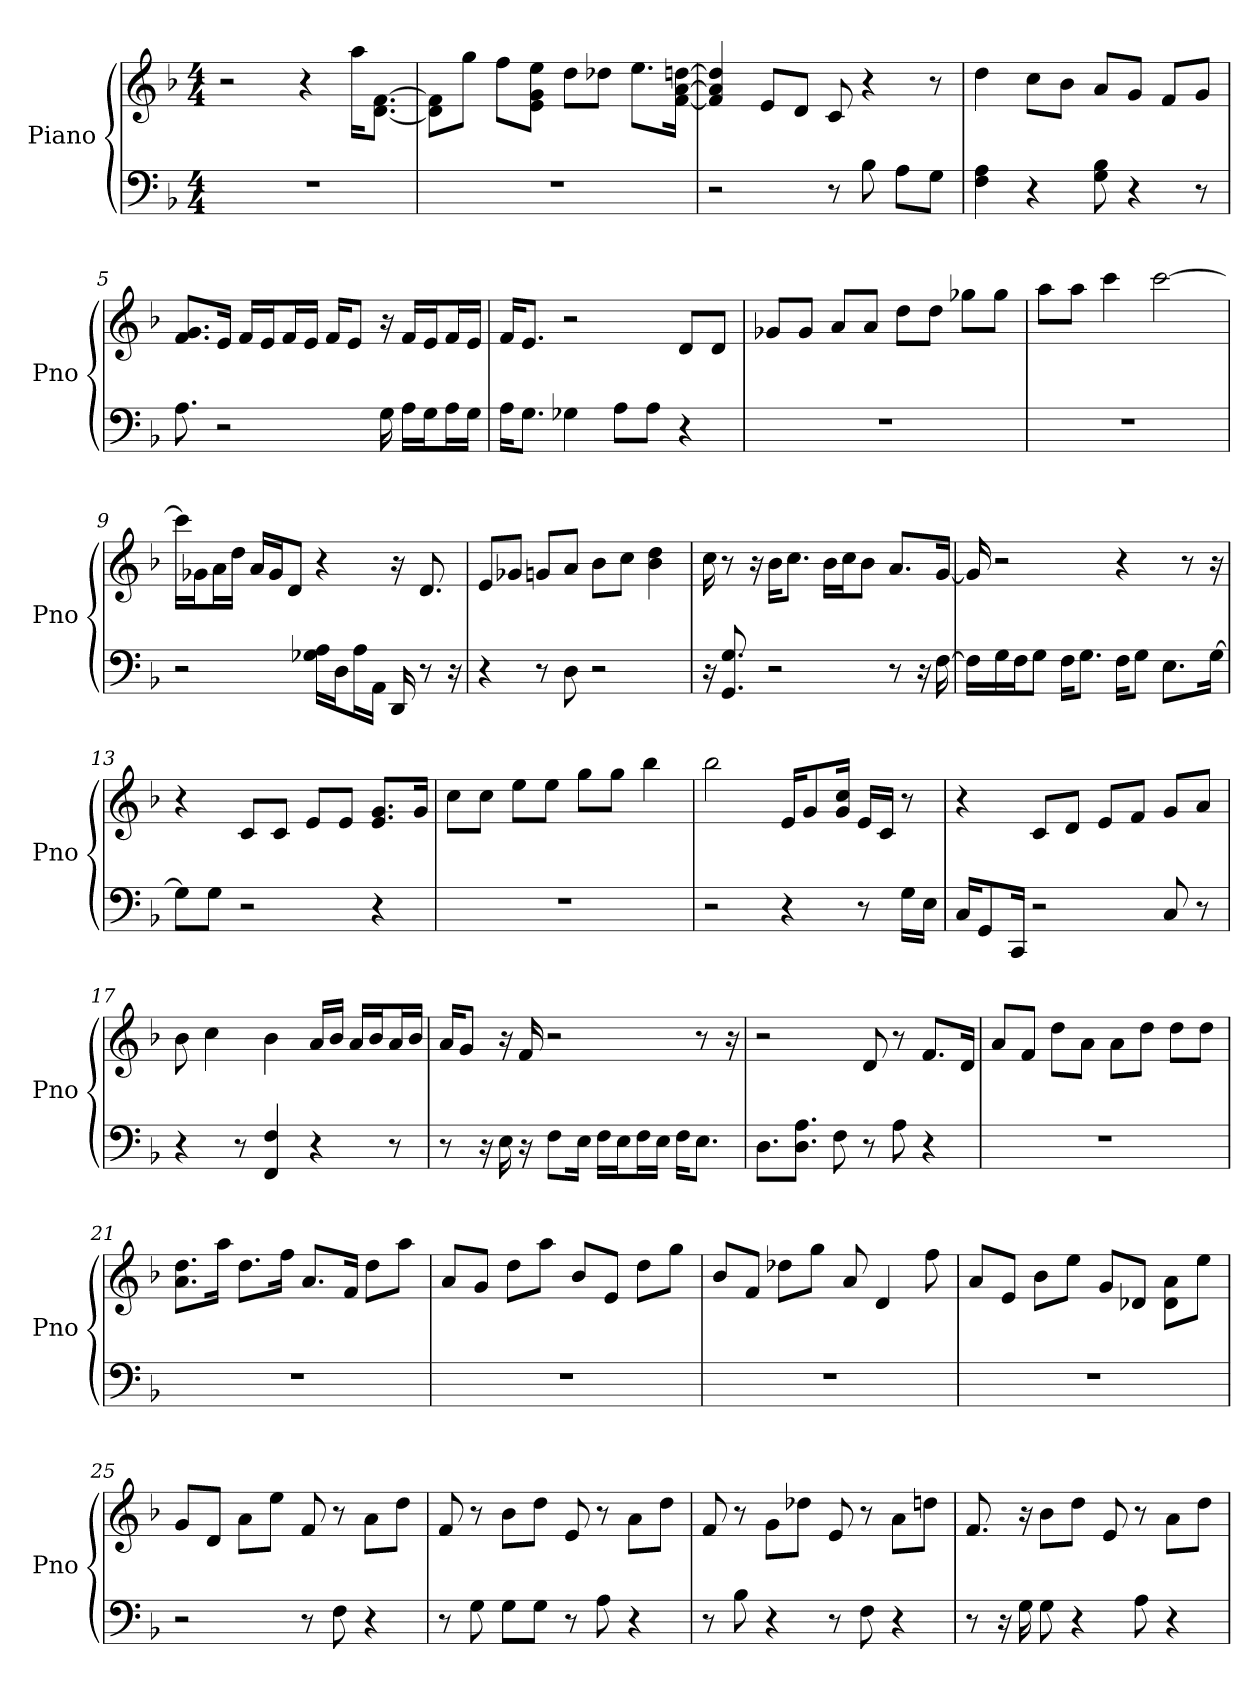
**kern	**kern
*part1	*part1
*staff2	*staff1
*I"Piano	*
*I'Pno	*
*clefF4	*clefG2
*k[b-]	*k[b-]
*F:	*F:
*M4/4	*M4/4
*MM158	*MM158
=1	=1
1r	2r
.	4r
.	16aa\KL
.	[8.f\ [8.d\J
=2	=2
1r	8f]\ 8d]\L
.	8gg\J
.	8ff\L
.	8e\ 8g\ 8ee\J
.	8dd\L
.	8dd-\J
.	8.ee\L
.	[16dd\ [16f\ [16a\Jk
=3	=3
2r	4dd] 4f] 4a]
.	8e/L
.	8d/J
8r	8c
8B-	4r
8A\L	.
8G\J	8r
=4	=4
4A 4F	4dd
4r	8cc\L
.	8b-\J
8B- 8G	8a/L
4r	8g/J
.	8f/L
8r	8g/J
=5	=5
8.A	8.g/ 8.f/L
2r	16e/Jk
.	16f/LL
.	16e/J
.	16f/L
.	16e/JJ
.	16f/KL
.	8e/J
16G	16r
16A\LL	16f/LL
16G\J	16e/J
16A\L	16f/L
16G\JJ	16e/JJ
=6	=6
16A\KL	16f/KL
8.G\J	8.e/J
4G-	2r
8A\L	.
8A\J	.
4r	8d/L
.	8d/J
=7	=7
1r	8g-/L
.	8g-/J
.	8a/L
.	8a/J
.	8dd\L
.	8dd\J
.	8gg-\L
.	8gg-\J
=8	=8
1r	8aa\L
.	8aa\J
.	4ccc
.	[2ccc
=9	=9
2r	16ccc\LL]
.	16g-\J
.	16a\L
.	16dd\JJ
.	16a/LL
.	16g-/J
.	8d/J
16A\ 16G-\LL	4r
16D\J	.
16A\L	.
16AA\JJ	.
16DD	16r
8r	8.d
16r	.
=10	=10
4r	8e/L
.	8g-/J
8r	8g/L
8D	8a/J
2r	8b-\L
.	8cc\J
.	4dd 4b-
=11	=11
16r	16cc
8.G 8.GG	8r
.	16r
2r	16b-\KL
.	8.cc\J
.	16b-\LL
.	16cc\J
.	8b-\J
8r	8.a/L
16r	.
[16F	[16g/Jk
=12	=12
16F\LL]	16g]
16G\J	2r
16F\K	.
8G\J	.
16F\KL	.
8.G\J	.
16F\KL	4r
8G\J	.
8.E\L	.
.	8r
[16G\Jk	16r
=13	=13
8G\L]	4r
8G\J	.
2r	8c/L
.	8c/J
.	8e/L
.	8e/J
4r	8.e/ 8.g/L
.	16g/Jk
=14	=14
1r	8cc\L
.	8cc\J
.	8ee\L
.	8ee\J
.	8gg\L
.	8gg\J
.	4bb-
=15	=15
2r	2bb-
4r	16e/KL
.	8g/
.	16cc/ 16g/Jk
8r	16e/LL
.	16c/JJ
16G\LL	8r
16E\JJ	.
=16	=16
16C/KL	4r
8GG/	.
16CC/Jk	.
2r	8c/L
.	8d/J
.	8e/L
.	8f/J
8C	8g/L
8r	8a/J
=17	=17
4r	8b-
.	4cc
8r	.
4F 4FF	4b-
4r	16a/LL
.	16b-/JJ
.	16a/LL
.	16b-/J
8r	16a/L
.	16b-/JJ
=18	=18
8r	16a/KL
.	8g/J
16r	.
16E	16r
16r	16f
8F\L	2r
16E\Jk	.
16F\LL	.
16E\J	.
16F\L	.
16E\JJ	.
16F\KL	.
8.E\J	8r
.	16r
=19	=19
8.D\L	2r
8.D\ 8.A\J	.
8F	.
8r	8d
8A	8r
4r	8.f/L
.	16d/Jk
=20	=20
1r	8a/L
.	8f/J
.	8dd\L
.	8a\J
.	8a\L
.	8dd\J
.	8dd\L
.	8dd\J
=21	=21
1r	8.dd\ 8.a\L
.	16aa\Jk
.	8.dd\L
.	16ff\Jk
.	8.a/L
.	16f/Jk
.	8dd\L
.	8aa\J
=22	=22
1r	8a/L
.	8g/J
.	8dd\L
.	8aa\J
.	8b-/L
.	8e/J
.	8dd\L
.	8gg\J
=23	=23
1r	8b-/L
.	8f/J
.	8dd-\L
.	8gg\J
.	8a
.	4d
.	8ff
=24	=24
1r	8a/L
.	8e/J
.	8b-\L
.	8ee\J
.	8g/L
.	8d-/J
.	8a\ 8d-\L
.	8ee\J
=25	=25
2r	8g/L
.	8d/J
.	8a\L
.	8ee\J
8r	8f
8F	8r
4r	8a\L
.	8dd\J
=26	=26
8r	8f
8G	8r
8G\L	8b-\L
8G\J	8dd\J
8r	8e
8A	8r
4r	8a\L
.	8dd\J
=27	=27
8r	8f
8B-	8r
4r	8g\L
.	8dd-\J
8r	8e
8F	8r
4r	8a\L
.	8dd\J
=28	=28
8r	8.f
16r	.
16G	16r
8G	8b-\L
4r	8dd\J
.	8e
8A	8r
4r	8a\L
.	8dd\J
=	=
*-	*-
